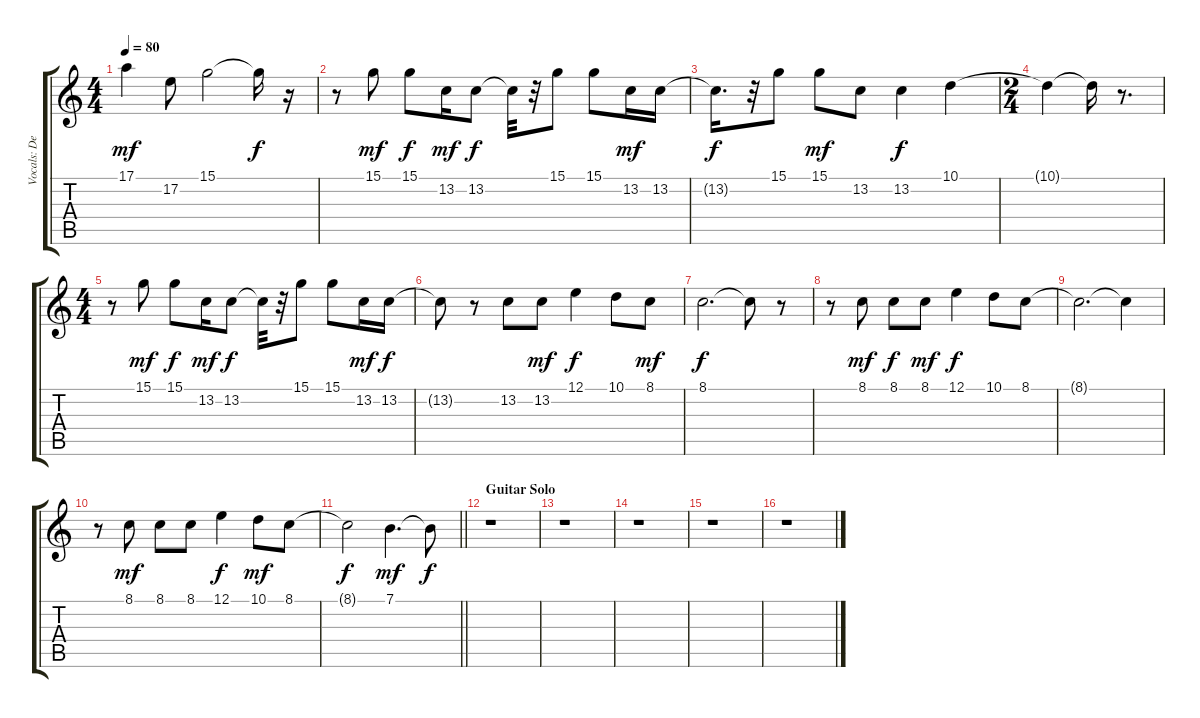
\track ("Vocals: Dennis DeYoung" "Vocals: De") {instrument lead3calliope}
\staff {score tabs}
\tuning (E4 B3 G3 D3 A2 E2) {hide}
\ts (4 4)
\tempo 80
\clef g2
\ks c
17.1.4{dy mf} 17.2.8 15.1.2 15.1{t}.16{dy f} r.16 |
r.8 15.1.8{dy mf} 15.1.8{dy f} 13.2.16{dy mf} 13.2.8{dy f} 13.2{t}.32 r.32 15.1.8 15.1.8 13.2.16{dy mf} 13.2.16 |
13.2{t}.16{d dy f} r.32 15.1.8 15.1.8{dy mf} 13.2.8 13.2.4{dy f} 10.1.4 |
\ts (2 4)
10.1{t}.4 10.1{t}.16 r.8{d} |
\ts (4 4)
r.8 15.1.8{dy mf} 15.1.8{dy f} 13.2.16{dy mf} 13.2.8{dy f} 13.2{t}.32 r.32 15.1.8 15.1.8 13.2.16{dy mf} 13.2.16{dy f} |
13.2{t}.8 r.8 13.2.8 13.2.8{dy mf} 12.1.4{dy f} 10.1.8 8.1.8{dy mf} |
8.1.2{d dy f} 8.1{t}.8 r.8 |
r.8 8.1.8{dy mf} 8.1.8{dy f} 8.1.8{dy mf} 12.1.4{dy f} 10.1.8 8.1.8 |
8.1{t}.2{d} 8.1{t}.4 |
r.8 8.1.8{dy mf} 8.1.8 8.1.8 12.1.4{dy f} 10.1.8{dy mf} 8.1.8 |
\barLineRight lightlight
8.1{t}.2{dy f} 7.1.4{d dy mf} 7.1{t}.8{dy f} |
\section ("" "Guitar Solo")
r.1 |
r.1 |
r.1 |
r.1 |
r.1
